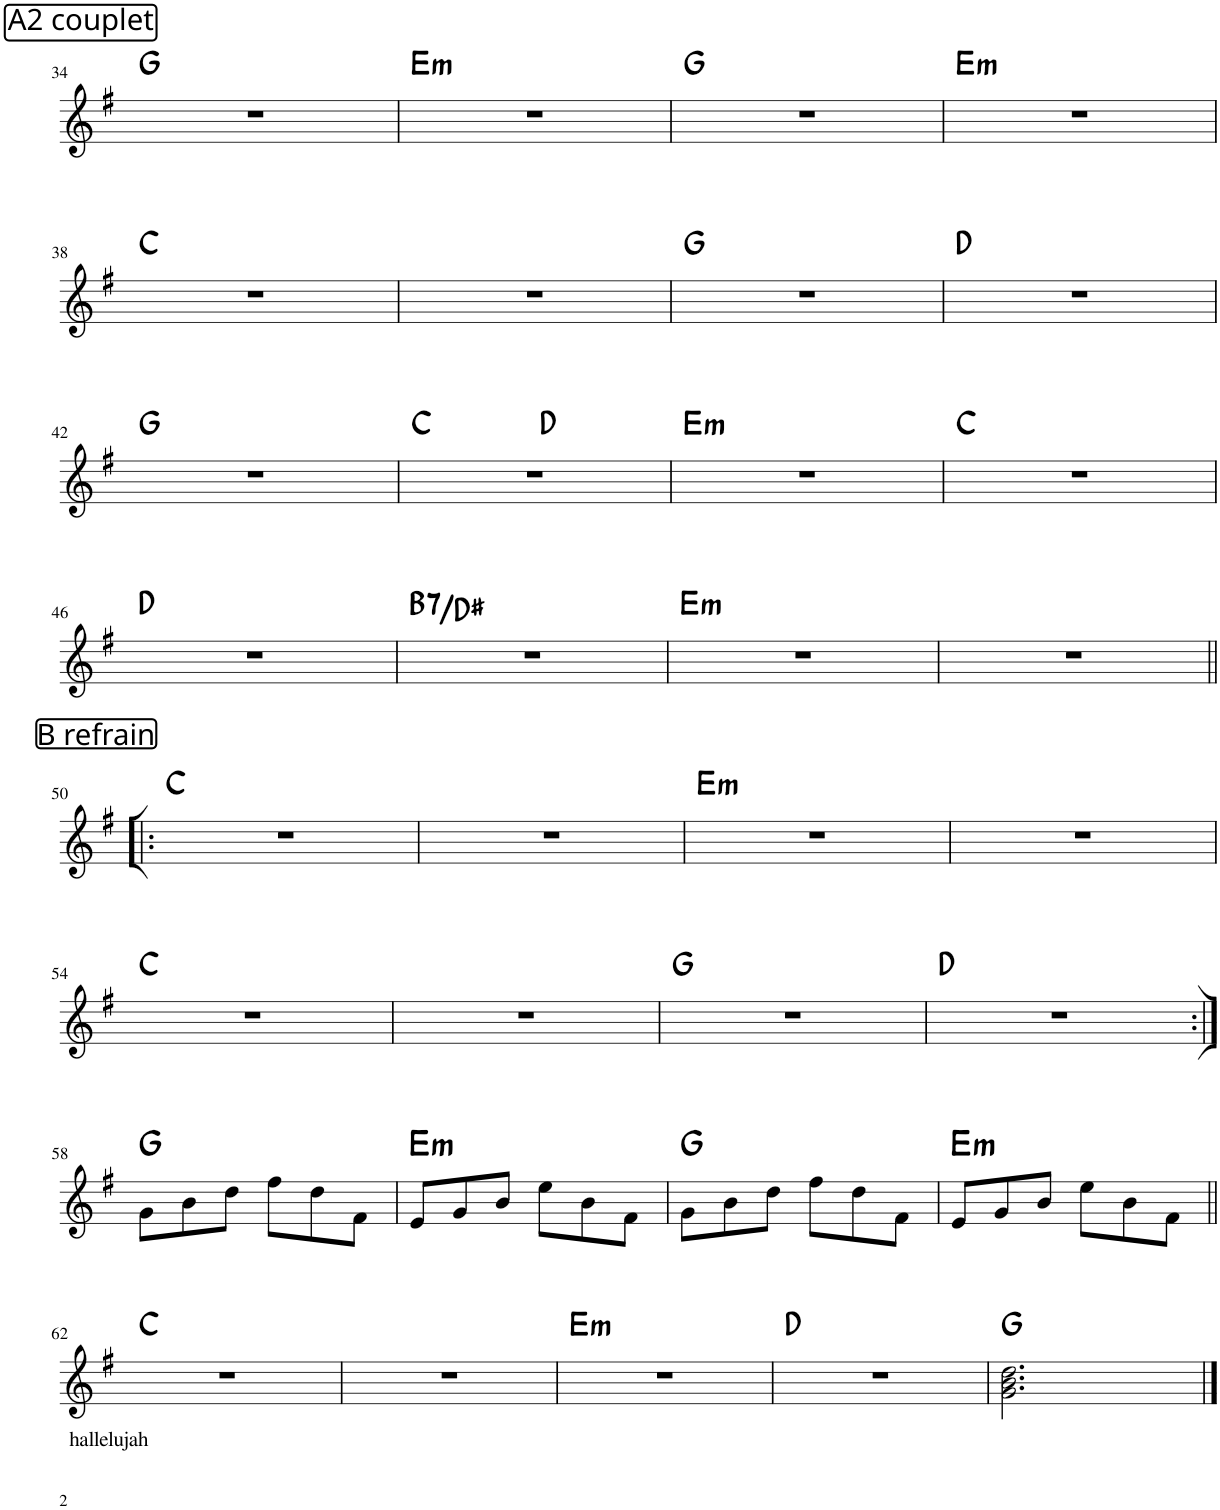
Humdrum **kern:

**kern	**harte
*part1	*part1
*staff1	*
*I"Piano	*
*I'Pno.	*
!!LO:PB:g=z
*clefG2	*
*k[f#]	*
*M6/8	*
!!LO:REH:place=s1:a:cj:fs=14:t=A2 couplet
=34	=34
2.r	G:maj
=35	=35
!	!LO:H:kt=m
2.r	E:min
=36	=36
2.r	G:maj
=37	=37
!	!LO:H:kt=m
2.r	E:min
!!LO:LB:g=z
=38	=38
2.r	C:maj
=39	=39
2.r	.
=40	=40
2.r	G:maj
=41	=41
2.r	D:maj
!!LO:LB:g=z
=42	=42
2.r	G:maj
=43	=43
*^	*
2.r	4.ryy	C:maj
.	4.ryy	D:maj
=44	=44	=44
!	!	!LO:H:kt=m
*v	*v	*
2.r	E:min
=45	=45
2.r	C:maj
!!LO:LB:g=z
=46	=46
2.r	D:maj
=47	=47
!	!LO:H:kt=7
2.r	B:7/3
=48	=48
!	!LO:H:kt=m
2.r	E:min
=49	=49
2.r	.
!!LO:LB:g=z
!!LO:REH:place=s1:a:cj:fs=14:t=B refrain
=50!|:	=50!|:
2.r	C:maj
=51	=51
2.r	.
=52	=52
!	!LO:H:kt=m
2.r	E:min
=53	=53
2.r	.
!!LO:LB:g=z
=54	=54
2.r	C:maj
=55	=55
2.r	.
=56	=56
2.r	G:maj
=57	=57
2.r	D:maj
!!LO:LB:g=z
=58:|!	=58:|!
8g\L	G:maj
8b\	.
8dd\J	.
8ff#\L	.
8dd\	.
8f#\J	.
=59	=59
!	!LO:H:kt=m
8e/L	E:min
8g/	.
8b/J	.
8ee\L	.
8b\	.
8f#\J	.
=60	=60
8g\L	G:maj
8b\	.
8dd\J	.
8ff#\L	.
8dd\	.
8f#\J	.
=61	=61
!	!LO:H:kt=m
8e/L	E:min
8g/	.
8b/J	.
8ee\L	.
8b\	.
8f#\J	.
!!LO:LB:g=z
=62||	=62||
!LO:TX:b:t=hallelujah	!
2.r	C:maj
=63	=63
2.r	.
=64	=64
!	!LO:H:kt=m
2.r	E:min
=65	=65
2.r	D:maj
=66	=66
2.g\ 2.b\ 2.dd\	G:maj
==	==
*-	*-
